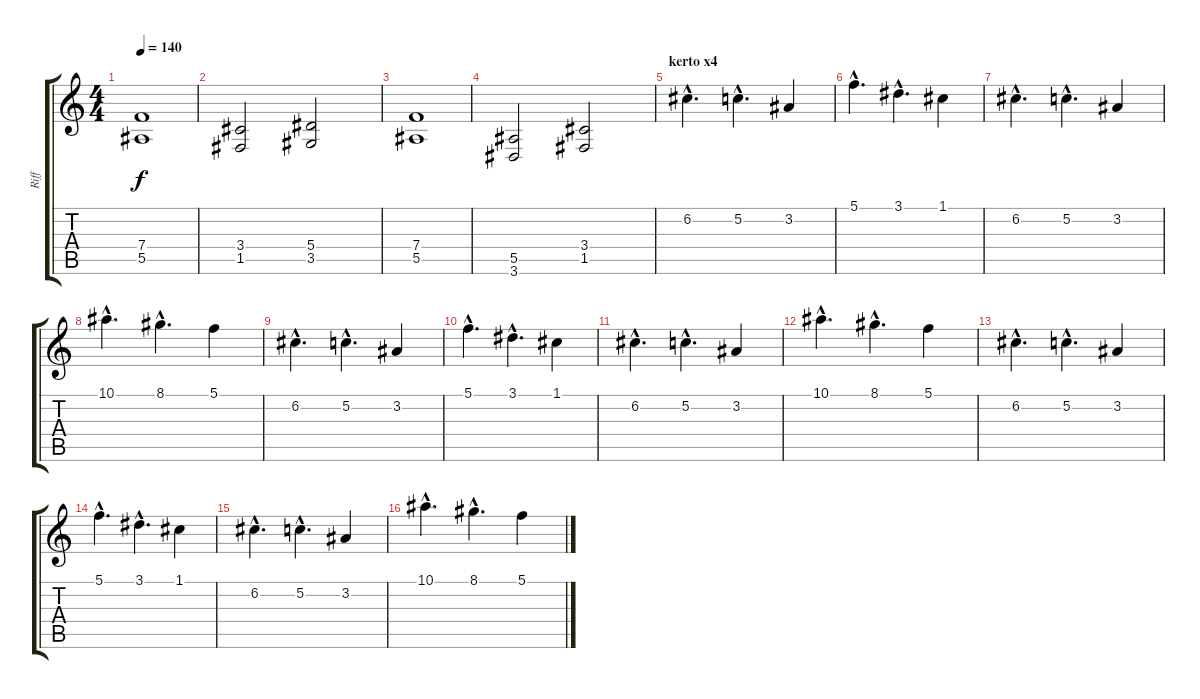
\track ("Riff" "Riff") {instrument distortionguitar}
\staff {score tabs}
\tuning (C4 G3 Eb3 Bb2 F2 C2) {hide}
\ts (4 4)
\tempo 140
\clef g2
\ks c
(7.4 5.5).1{dy f} |
(3.4 1.5).2 (5.4 3.5).2 |
(7.4 5.5).1 |
(5.5 3.6).2 (3.4 1.5).2 |
\section ("" "kerto x4")
6.2{hac}.4{d} 5.2{hac}.4{d} 3.2.4 |
5.1{hac}.4{d} 3.1{hac}.4{d} 1.1.4 |
6.2{hac}.4{d} 5.2{hac}.4{d} 3.2.4 |
10.1{hac}.4{d} 8.1{hac}.4{d} 5.1.4 |
6.2{hac}.4{d} 5.2{hac}.4{d} 3.2.4 |
5.1{hac}.4{d} 3.1{hac}.4{d} 1.1.4 |
6.2{hac}.4{d} 5.2{hac}.4{d} 3.2.4 |
10.1{hac}.4{d} 8.1{hac}.4{d} 5.1.4 |
6.2{hac}.4{d} 5.2{hac}.4{d} 3.2.4 |
5.1{hac}.4{d} 3.1{hac}.4{d} 1.1.4 |
6.2{hac}.4{d} 5.2{hac}.4{d} 3.2.4 |
10.1{hac}.4{d} 8.1{hac}.4{d} 5.1.4
